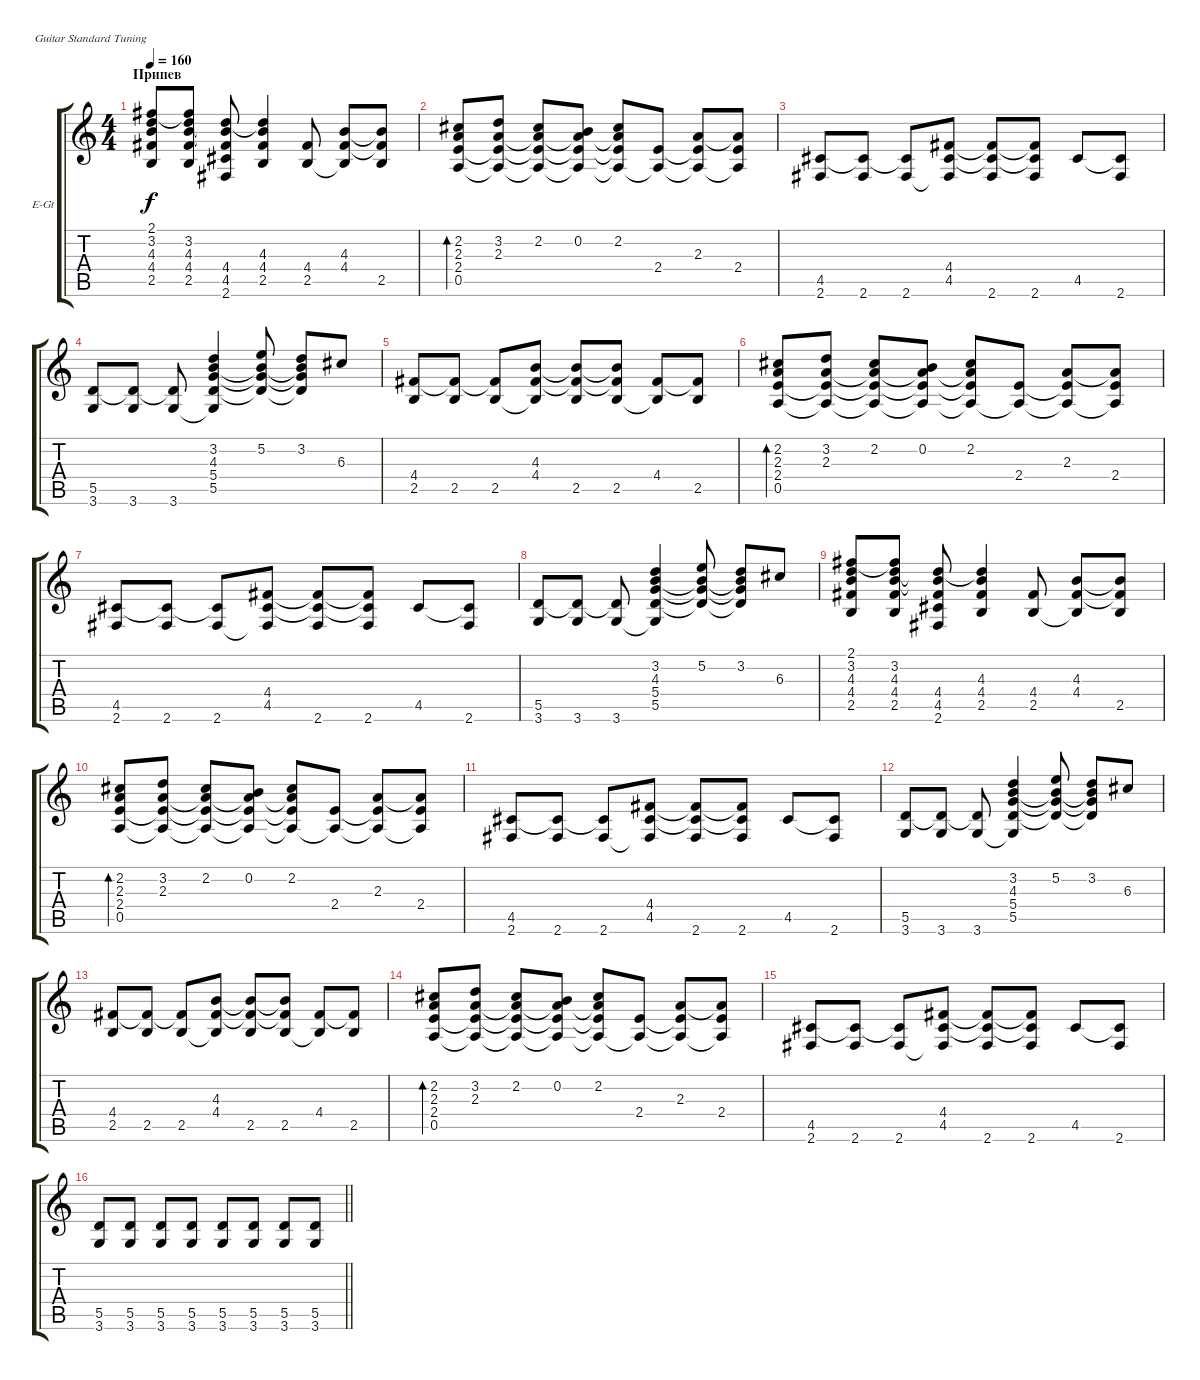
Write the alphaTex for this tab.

\bracketExtendMode groupsimilarinstruments
\firstSystemTrackNameOrientation horizontal
\otherSystemsTrackNameOrientation horizontal
\track ("Гитара 1" "E-Gt") {instrument electricguitarjazz}
\staff {score tabs}
\tuning (E4 B3 G3 D3 A2 E2)
\ts (4 4)
\section ("" "Припев")
\tempo 160
\clef g2
\ks c
(2.1 3.2 4.3 4.4 2.5).8{dy f} (2.1{t} 3.2 4.3 4.4 2.5).8 (4.3{t} 4.4 4.5 2.6 3.2{t}).8 (3.2{t} 4.3 4.4 2.5).4 (4.4 2.5).8 (4.3 4.4 2.5{t}).8 (4.3{t} 4.4{t} 2.5).8 |
(2.2 2.3 2.4 0.5).8{bd 120} (3.2 2.3 2.4{t} 0.5{t}).8 (2.2 2.3{t} 2.4{t} 0.5{t}).8 (0.2 2.3{t} 2.4{t} 0.5{t}).8 (2.2 2.3{t} 2.4{t} 0.5{t}).8 (2.4 0.5{t}).8 (2.3 2.4{t} 0.5{t}).8 (2.3{t} 2.4 0.5{t}).8 |
(4.5 2.6).8 (2.6 4.5{t}).8 (4.5{t} 2.6).8 (4.4 4.5 2.6{t}).8 (2.6 4.4{t} 4.5{t}).8 (4.4{t} 4.5{t} 2.6).8 4.5.8 (4.5{t} 2.6).8 |
(5.5 3.6).8 (3.6 5.5{t}).8 (5.5{t} 3.6).8 (3.2 4.3 5.4 5.5 3.6{t}).4 (5.2 4.3{t} 5.4{t} 5.5{t}).8 (3.2 4.3{t} 5.4{t} 5.5{t}).8 6.3.8 |
(4.4 2.5).8 (2.5 4.4{t}).8 (4.4{t} 2.5).8 (4.3 4.4 2.5{t}).8 (4.3{t} 4.4{t} 2.5).8 (4.3{t} 4.4{t} 2.5).8 (4.4 2.5{t}).8 (4.4{t} 2.5).8 |
(2.2 2.3 2.4 0.5).8{bd 120} (3.2 2.3 2.4{t} 0.5{t}).8 (2.2 2.3{t} 2.4{t} 0.5{t}).8 (0.2 2.3{t} 2.4{t} 0.5{t}).8 (2.2 2.3{t} 2.4{t} 0.5{t}).8 (2.4 0.5{t}).8 (2.3 2.4{t} 0.5{t}).8 (2.3{t} 2.4 0.5{t}).8 |
(4.5 2.6).8 (2.6 4.5{t}).8 (4.5{t} 2.6).8 (4.4 4.5 2.6{t}).8 (2.6 4.4{t} 4.5{t}).8 (4.4{t} 4.5{t} 2.6).8 4.5.8 (4.5{t} 2.6).8 |
(5.5 3.6).8 (3.6 5.5{t}).8 (5.5{t} 3.6).8 (3.2 4.3 5.4 5.5 3.6{t}).4 (5.2 4.3{t} 5.4{t} 5.5{t}).8 (3.2 4.3{t} 5.4{t} 5.5{t}).8 6.3.8 |
(2.1 3.2 4.3 4.4 2.5).8 (2.1{t} 3.2 4.3 4.4 2.5).8 (4.3{t} 4.4 4.5 2.6 3.2{t}).8 (3.2{t} 4.3 4.4 2.5).4 (4.4 2.5).8 (4.3 4.4 2.5{t}).8 (4.3{t} 4.4{t} 2.5).8 |
(2.2 2.3 2.4 0.5).8{bd 120} (3.2 2.3 2.4{t} 0.5{t}).8 (2.2 2.3{t} 2.4{t} 0.5{t}).8 (0.2 2.3{t} 2.4{t} 0.5{t}).8 (2.2 2.3{t} 2.4{t} 0.5{t}).8 (2.4 0.5{t}).8 (2.3 2.4{t} 0.5{t}).8 (2.3{t} 2.4 0.5{t}).8 |
(4.5 2.6).8 (2.6 4.5{t}).8 (4.5{t} 2.6).8 (4.4 4.5 2.6{t}).8 (2.6 4.4{t} 4.5{t}).8 (4.4{t} 4.5{t} 2.6).8 4.5.8 (4.5{t} 2.6).8 |
(5.5 3.6).8 (3.6 5.5{t}).8 (5.5{t} 3.6).8 (3.2 4.3 5.4 5.5 3.6{t}).4 (5.2 4.3{t} 5.4{t} 5.5{t}).8 (3.2 4.3{t} 5.4{t} 5.5{t}).8 6.3.8 |
(4.4 2.5).8 (2.5 4.4{t}).8 (4.4{t} 2.5).8 (4.3 4.4 2.5{t}).8 (4.3{t} 4.4{t} 2.5).8 (4.3{t} 4.4{t} 2.5).8 (4.4 2.5{t}).8 (4.4{t} 2.5).8 |
(2.2 2.3 2.4 0.5).8{bd 120} (3.2 2.3 2.4{t} 0.5{t}).8 (2.2 2.3{t} 2.4{t} 0.5{t}).8 (0.2 2.3{t} 2.4{t} 0.5{t}).8 (2.2 2.3{t} 2.4{t} 0.5{t}).8 (2.4 0.5{t}).8 (2.3 2.4{t} 0.5{t}).8 (2.3{t} 2.4 0.5{t}).8 |
(4.5 2.6).8 (2.6 4.5{t}).8 (4.5{t} 2.6).8 (4.4 4.5 2.6{t}).8 (2.6 4.4{t} 4.5{t}).8 (4.4{t} 4.5{t} 2.6).8 4.5.8 (4.5{t} 2.6).8 |
\barLineRight lightlight
(5.5 3.6).8 (5.5 3.6).8 (5.5 3.6).8 (5.5 3.6).8 (5.5 3.6).8 (5.5 3.6).8 (5.5 3.6).8 (5.5 3.6).8
